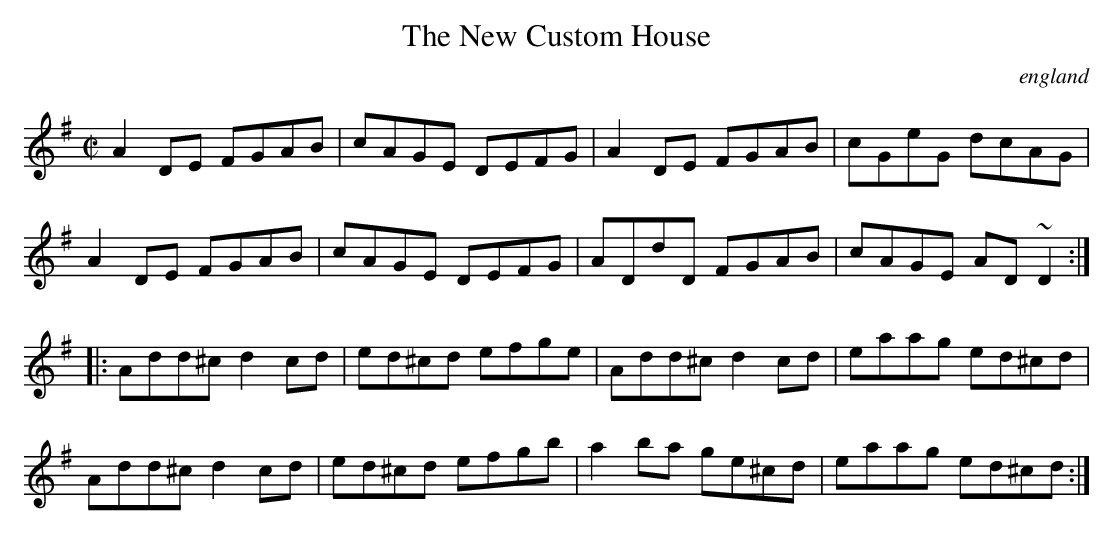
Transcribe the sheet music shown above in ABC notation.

X:1
T:New Custom House, The
O:england
M:C|
K:Dmix
A2DE FGAB|cAGE DEFG|A2DE FGAB|cGeG dcAG|
A2DE FGAB|cAGE DEFG|ADdD FGAB|cAGE AD~D2:|
|:Add^c d2cd|ed^cd efge|Add^c d2cd|eaag ed^cd|
Add^c d2cd|ed^cd efgb|a2ba ge^cd|eaag ed^cd:|
